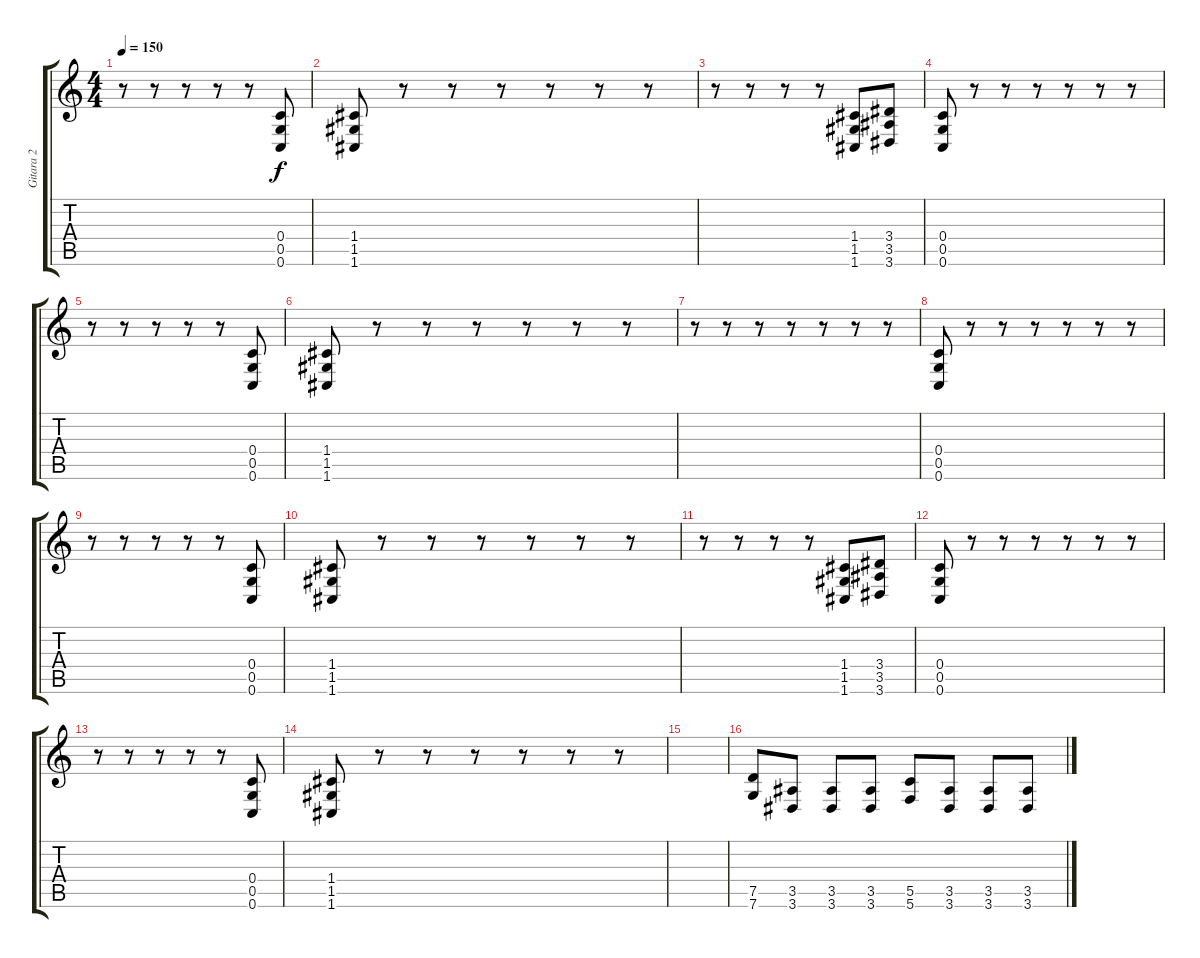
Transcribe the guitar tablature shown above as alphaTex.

\track ("Gitara 2 " "Gitara 2 ") {instrument overdrivenguitar}
\staff {score tabs}
\tuning (D4 A3 F3 C3 G2 C2) {hide}
\ts (4 4)
\tempo 150
\clef g2
\ks c
r.8{dy f} r.8 r.8 r.8 r.8 (0.4 0.5 0.6).8 |
(1.4 1.5 1.6).8 r.8 r.8 r.8 r.8 r.8 r.8 |
r.8 r.8 r.8 r.8 (1.4 1.5 1.6).8 (3.4 3.5 3.6).8 |
(0.4 0.5 0.6).8 r.8 r.8 r.8 r.8 r.8 r.8 |
r.8 r.8 r.8 r.8 r.8 (0.4 0.5 0.6).8 |
(1.4 1.5 1.6).8 r.8 r.8 r.8 r.8 r.8 r.8 |
r.8 r.8 r.8 r.8 r.8 r.8 r.8 |
(0.4 0.5 0.6).8 r.8 r.8 r.8 r.8 r.8 r.8 |
r.8 r.8 r.8 r.8 r.8 (0.4 0.5 0.6).8 |
(1.4 1.5 1.6).8 r.8 r.8 r.8 r.8 r.8 r.8 |
r.8 r.8 r.8 r.8 (1.4 1.5 1.6).8 (3.4 3.5 3.6).8 |
(0.4 0.5 0.6).8 r.8 r.8 r.8 r.8 r.8 r.8 |
r.8 r.8 r.8 r.8 r.8 (0.4 0.5 0.6).8 |
(1.4 1.5 1.6).8 r.8 r.8 r.8 r.8 r.8 r.8 |
|
(7.5 7.6).8 (3.5 3.6).8 (3.5 3.6).8 (3.5 3.6).8 (5.5 5.6).8 (3.5 3.6).8 (3.5 3.6).8 (3.5 3.6).8
